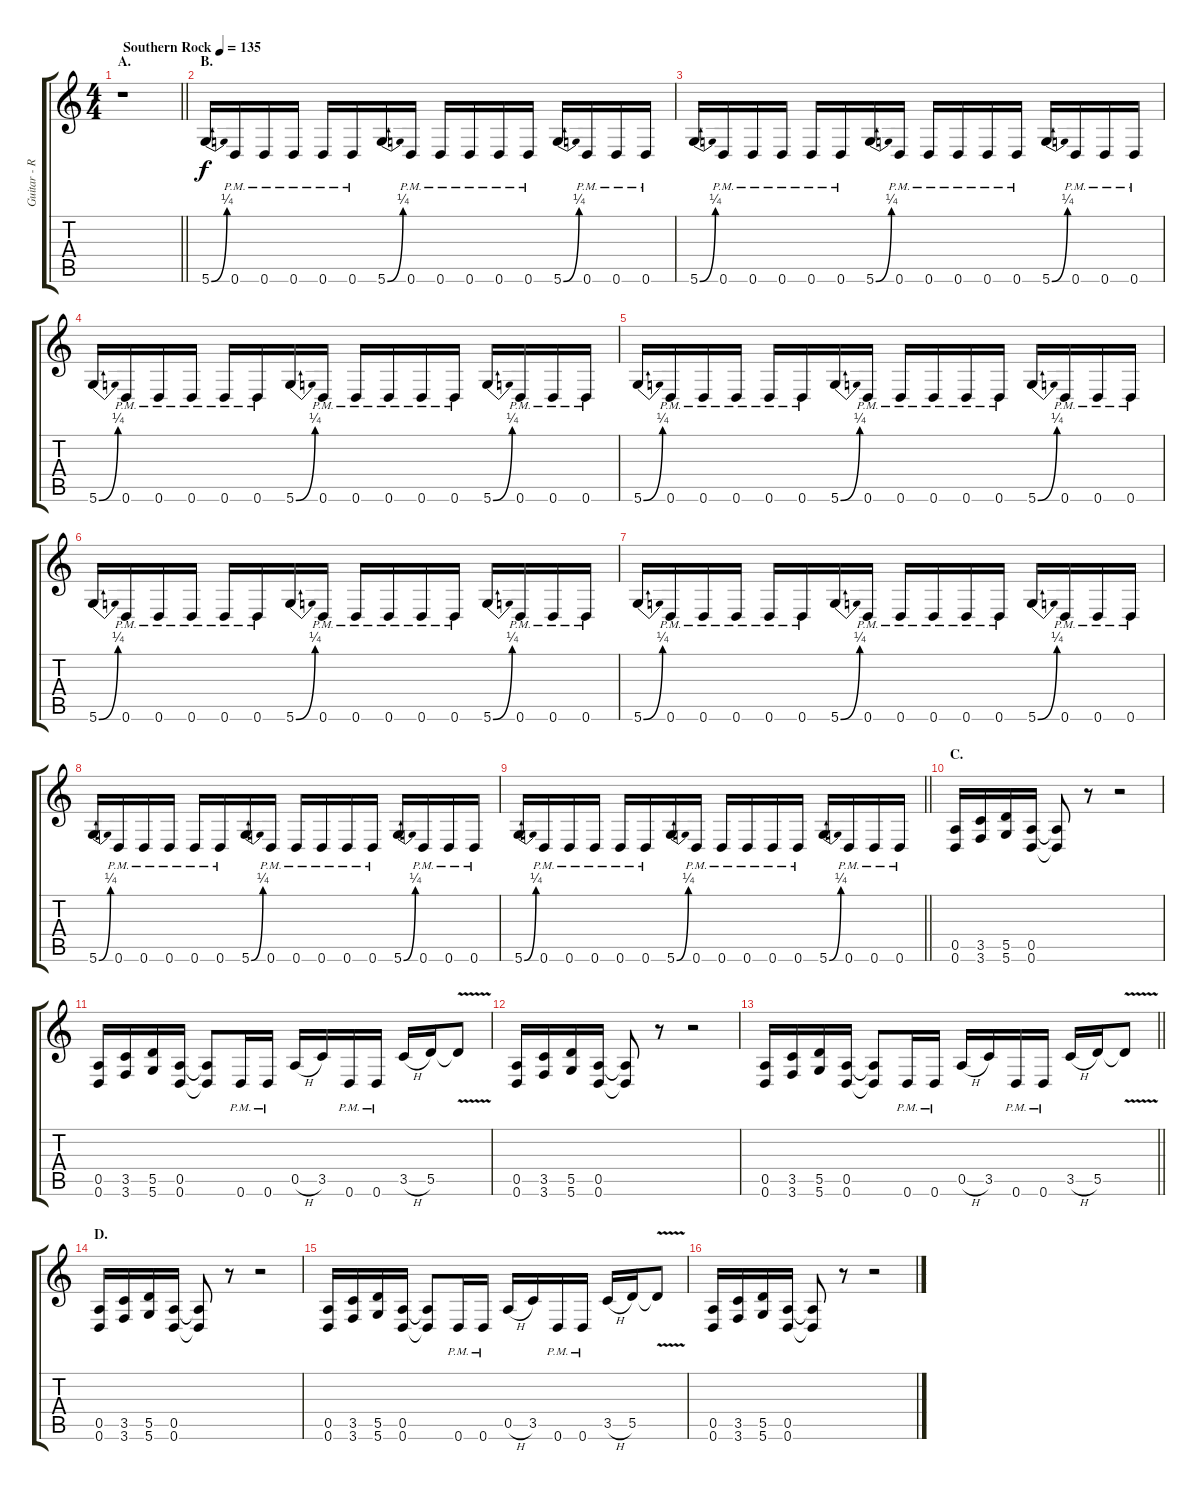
\track ("Guitar - Right" "Guitar - R") {instrument distortionguitar}
\staff {score tabs}
\tuning (E4 B3 G3 D3 A2 D2) {hide}
\ts (4 4)
\section ("" "A.")
\tempo (135 "Southern Rock")
\clef g2
\barLineRight lightlight
\ks c
r.1{dy f instrument distortionguitar} |
\section ("" "B.")
5.6{be (bend 0 0 60 1)}.16 0.6{pm}.16 0.6{pm}.16 0.6{pm}.16 0.6{pm}.16 0.6{pm}.16 5.6{be (bend 0 0 60 1)}.16 0.6{pm}.16 0.6{pm}.16 0.6{pm}.16 0.6{pm}.16 0.6{pm}.16 5.6{be (bend 0 0 60 1)}.16 0.6{pm}.16 0.6{pm}.16 0.6{pm}.16 |
5.6{be (bend 0 0 60 1)}.16 0.6{pm}.16 0.6{pm}.16 0.6{pm}.16 0.6{pm}.16 0.6{pm}.16 5.6{be (bend 0 0 60 1)}.16 0.6{pm}.16 0.6{pm}.16 0.6{pm}.16 0.6{pm}.16 0.6{pm}.16 5.6{be (bend 0 0 60 1)}.16 0.6{pm}.16 0.6{pm}.16 0.6{pm}.16 |
5.6{be (bend 0 0 60 1)}.16 0.6{pm}.16 0.6{pm}.16 0.6{pm}.16 0.6{pm}.16 0.6{pm}.16 5.6{be (bend 0 0 60 1)}.16 0.6{pm}.16 0.6{pm}.16 0.6{pm}.16 0.6{pm}.16 0.6{pm}.16 5.6{be (bend 0 0 60 1)}.16 0.6{pm}.16 0.6{pm}.16 0.6{pm}.16 |
5.6{be (bend 0 0 60 1)}.16 0.6{pm}.16 0.6{pm}.16 0.6{pm}.16 0.6{pm}.16 0.6{pm}.16 5.6{be (bend 0 0 60 1)}.16 0.6{pm}.16 0.6{pm}.16 0.6{pm}.16 0.6{pm}.16 0.6{pm}.16 5.6{be (bend 0 0 60 1)}.16 0.6{pm}.16 0.6{pm}.16 0.6{pm}.16 |
5.6{be (bend 0 0 60 1)}.16 0.6{pm}.16 0.6{pm}.16 0.6{pm}.16 0.6{pm}.16 0.6{pm}.16 5.6{be (bend 0 0 60 1)}.16 0.6{pm}.16 0.6{pm}.16 0.6{pm}.16 0.6{pm}.16 0.6{pm}.16 5.6{be (bend 0 0 60 1)}.16 0.6{pm}.16 0.6{pm}.16 0.6{pm}.16 |
5.6{be (bend 0 0 60 1)}.16 0.6{pm}.16 0.6{pm}.16 0.6{pm}.16 0.6{pm}.16 0.6{pm}.16 5.6{be (bend 0 0 60 1)}.16 0.6{pm}.16 0.6{pm}.16 0.6{pm}.16 0.6{pm}.16 0.6{pm}.16 5.6{be (bend 0 0 60 1)}.16 0.6{pm}.16 0.6{pm}.16 0.6{pm}.16 |
5.6{be (bend 0 0 60 1)}.16 0.6{pm}.16 0.6{pm}.16 0.6{pm}.16 0.6{pm}.16 0.6{pm}.16 5.6{be (bend 0 0 60 1)}.16 0.6{pm}.16 0.6{pm}.16 0.6{pm}.16 0.6{pm}.16 0.6{pm}.16 5.6{be (bend 0 0 60 1)}.16 0.6{pm}.16 0.6{pm}.16 0.6{pm}.16 |
\barLineRight lightlight
5.6{be (bend 0 0 60 1)}.16 0.6{pm}.16 0.6{pm}.16 0.6{pm}.16 0.6{pm}.16 0.6{pm}.16 5.6{be (bend 0 0 60 1)}.16 0.6{pm}.16 0.6{pm}.16 0.6{pm}.16 0.6{pm}.16 0.6{pm}.16 5.6{be (bend 0 0 60 1)}.16 0.6{pm}.16 0.6{pm}.16 0.6{pm}.16 |
\section ("" "C.")
(0.5 0.6).16 (3.5 3.6).16 (5.5 5.6).16 (0.5 0.6).16 (0.5{t} 0.6{t}).8 r.8 r.2 |
(0.5 0.6).16 (3.5 3.6).16 (5.5 5.6).16 (0.5 0.6).16 (0.5{t} 0.6{t}).8 0.6{pm}.16 0.6{pm}.16 0.5{h}.16 3.5.16 0.6{pm}.16 0.6{pm}.16 3.5{h}.16 5.5.16 5.5{v t}.8 |
(0.5 0.6).16 (3.5 3.6).16 (5.5 5.6).16 (0.5 0.6).16 (0.5{t} 0.6{t}).8 r.8 r.2 |
\barLineRight lightlight
(0.5 0.6).16 (3.5 3.6).16 (5.5 5.6).16 (0.5 0.6).16 (0.5{t} 0.6{t}).8 0.6{pm}.16 0.6{pm}.16 0.5{h}.16 3.5.16 0.6{pm}.16 0.6{pm}.16 3.5{h}.16 5.5.16 5.5{v t}.8 |
\section ("" "D.")
(0.5 0.6).16 (3.5 3.6).16 (5.5 5.6).16 (0.5 0.6).16 (0.5{t} 0.6{t}).8 r.8 r.2 |
(0.5 0.6).16 (3.5 3.6).16 (5.5 5.6).16 (0.5 0.6).16 (0.5{t} 0.6{t}).8 0.6{pm}.16 0.6{pm}.16 0.5{h}.16 3.5.16 0.6{pm}.16 0.6{pm}.16 3.5{h}.16 5.5.16 5.5{v t}.8 |
(0.5 0.6).16 (3.5 3.6).16 (5.5 5.6).16 (0.5 0.6).16 (0.5{t} 0.6{t}).8 r.8 r.2
